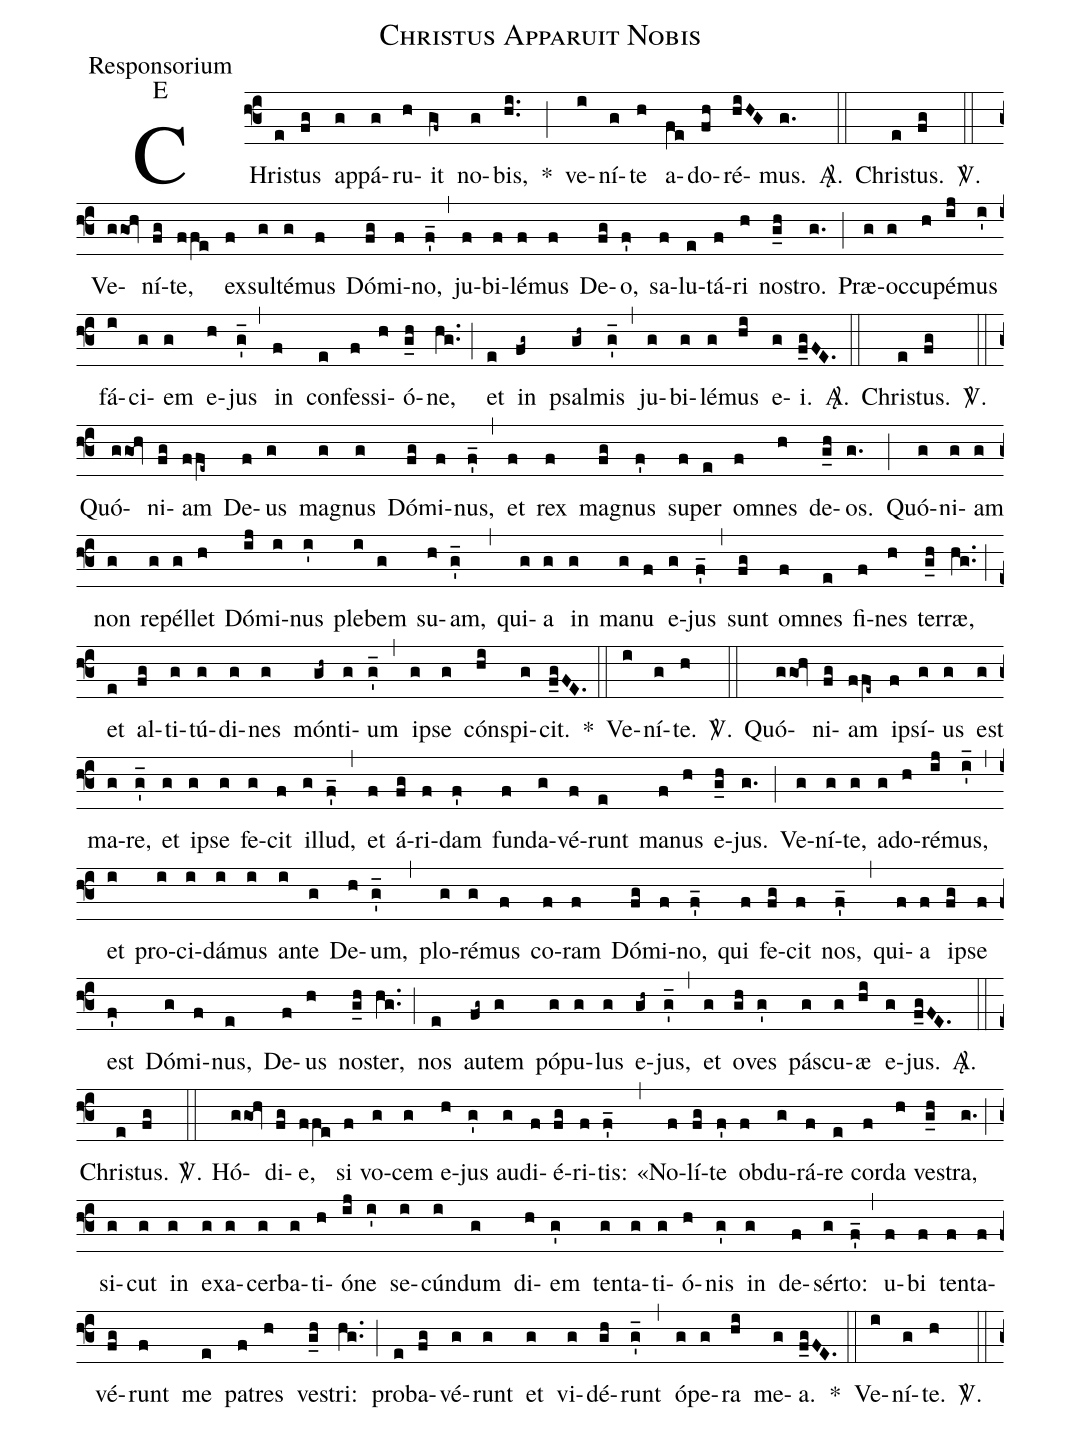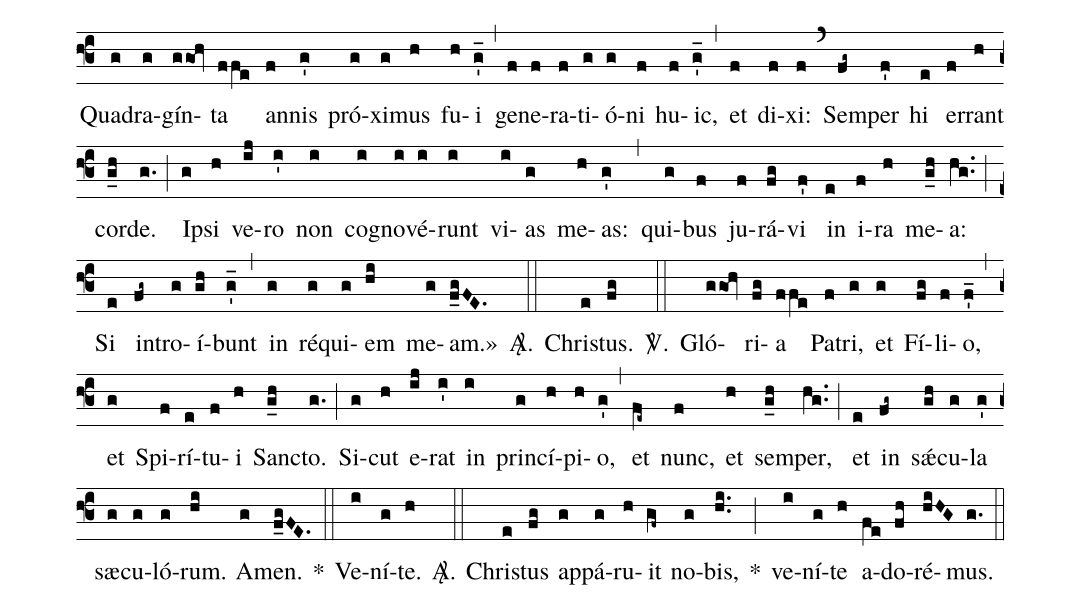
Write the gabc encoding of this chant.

name:Christus Apparuit Nobis;
office-part:Responsorium;
mode:E;
%%
(f3)
CHri(e)stus(fg) ap(g)pá(g)ru(h)it(gf~) no(g)bis,(hi..) *(;)
ve(i)ní(g)te(h) a(fe)do(fh)ré(hiHG)mus.(g.) <sp>A/</sp>.(::)

Chri(e)stus.(fg) <sp>V/</sp>.(::)

Ve(g/goh)ní(fg)te,(f/fe) ex(f)sul(g)té(g)mus(f) Dó(fg)mi(f)no,(f_') (,)
ju(f)bi(f)lé(f)mus(f) De(fg)o,(f') sa(f)lu(e)tá(f)ri(h) no(g_h)stro.(g.) (;)
Præ(g)oc(g)cu(h)pé(ij)mus(i') fá(i)ci(g)em(g) e(h)jus(g_') (,)
in(f) con(e)fes(f)si(h)ó(g_h)ne,(hg..) (;)
et(e) in(fg~) psal(gh~)mis(g_') (,)
ju(g)bi(g)lé(g)mus(hi) e(g)i.(f_gFE.) <sp>A/</sp>.(::)

Chri(e)stus.(fg) <sp>V/</sp>.(::)

Quó(g/goh)ni(fg)am(f/fe~) De(f)us(g) ma(g)gnus(g) Dó(fg)mi(f)nus,(f_') (,)
et(f) rex(f) ma(fg)gnus(f') su(f)per(e) om(f)nes(h) de(g_h)os.(g.) (;)
Quó(g)ni(g)am(g) non(g) re(g)pél(g)let(h) Dó(ij)mi(i)nus(i') ple(i)bem(g) su(h)am,(g_') (,)
qui(g)a(g) in(g) ma(g)nu(f) e(g)jus(f_') (,)
sunt(fg) om(f)nes(e) fi(f)nes(h) ter(g_h)ræ,(hg..) (;)
et(e) al(fg)ti(g)tú(g)di(g)nes(g) món(gh~)ti(g)um(g_') (,)
i(g)pse(g) cón(hi)spi(g)cit.(f_gFE.) *(::)

Ve(i)ní(g)te.(h) <sp>V/</sp>.(::)

Quó(g/goh)ni(fg)am(f/fe~) i(f)psí(g)us(g) est(g) ma(g)re,(g_') et(g) i(g)pse(g) fe(g)cit(f) il(g)lud,(f_') (,)
et(f) á(fg)ri(f)dam(f') fun(f)da(g)vé(f)runt(e) ma(f)nus(h) e(g_h)jus.(g.) (;)
Ve(g)ní(g)te,(g) a(g)do(h)ré(ij)mus,(i'_) (,)
et(i) pro(i)ci(i)dá(i)mus(i) an(i)te(g) De(h)um,(g_') (,)
plo(g)ré(g)mus(f) co(f)ram(f) Dó(fg)mi(f)no,(f_') qui(f) fe(fg)cit(f) nos,(f'_) (,)
qui(f)a(f) i(fg)pse(f) est(f') Dó(g)mi(f)nus,(e) De(f)us(h) no(g_h)ster,(hg..) (;)
nos(e) au(fg~)tem(g) pó(g)pu(g)lus(g) e(gh~)jus,(g_') (,)
et(g) o(gh)ves(g') pá(g)scu(g)æ(hi) e(g)jus.(f_gFE.) <sp>A/</sp>.(::)

Chri(e)stus.(fg) <sp>V/</sp>.(::)

Hó(g/goh)di(fg)e,(f/fe) si(f) vo(g)cem(g) e(h)jus(g') au(g)di(f)é(fg)ri(f)tis:(f_') (,)
«No(f)lí(fg)te(f') ob(f)du(g)rá(f)re(e) cor(f)da(h) ve(g_h)stra,(g.) (;)
si(g)cut(g) in(g) e(g)xa(g)cer(g)ba(g)ti(h)ó(ij)ne(i') se(i)cún(i)dum(g) di(h)em(g') ten(g)ta(g)ti(g)ó(h)nis(g') in(g) de(f)sér(g)to:(f_') (,)
u(f)bi(f) ten(f)ta(f)vé(fg)runt(f) me(e) pa(f)tres(h) ve(g_h)stri:(hg..) (;)
pro(e)ba(fg)vé(g)runt(g) et(g) vi(g)dé(gh)runt(g_') (,)
ó(g)pe(g)ra(hi) me(g)a.(f_gFE.) *(::)

Ve(i)ní(g)te.(h) <sp>V/</sp>.(::)

Qua(g)dra(g)gín(g/goh)ta(f/fe) an(f)nis(g') pró(g)xi(g)mus(h) fu(h)i(g_') (,)
ge(f)ne(f)ra(f)ti(g)ó(g)ni(f) hu(f)ic,(g_') (,)
et(f) di(f)xi:(f) (`)
Sem(fg~)per(f') hi(e) er(f)rant(h) cor(g_h)de.(g.) (;)
I(g)psi(h) ve(ij)ro(i') non(i) co(i)gno(i)vé(i)runt(i) vi(i)as(g) me(h)as:(g') (,)
qui(g)bus(f) ju(f)rá(fg)vi(f') in(e) i(f)ra(h) me(g_h)a:(hg..) (;)
Si(e) in(fg~)tro(g)í(gh)bunt(g_') (,)
in(g) ré(g)qui(g)em(hi) me(g)am.»(f_gFE.) <sp>A/</sp>.(::)

Chri(e)stus.(fg) <sp>V/</sp>.(::)

Gló(g/goh)ri(fg)a(f/fe) Pa(f)tri,(g) et(g) Fí(fg)li(f)o,(f_') (,)
et(g) Spi(f)rí(e)tu(f)i(h) San(g_h)cto.(g.) (;)
Si(g)cut(h) e(ij)rat(i') in(i) prin(g)cí(h)pi(h)o,(g') (,)
et(fe~) nunc,(f) et(h) sem(g_h)per,(hg..) (;)
et(e) in(fg~) sǽ(gh)cu(g)la(g') sæ(g)cu(g)ló(g)rum.(hi) A(g)men.(f_gFE.) *(::)

Ve(i)ní(g)te.(h) <sp>A/</sp>.(::)

Chri(e)stus(fg) ap(g)pá(g)ru(h)it(gf~) no(g)bis,(hi..) *(;)
ve(i)ní(g)te(h) a(fe)do(fh)ré(hiHG)mus.(g.) (::)
